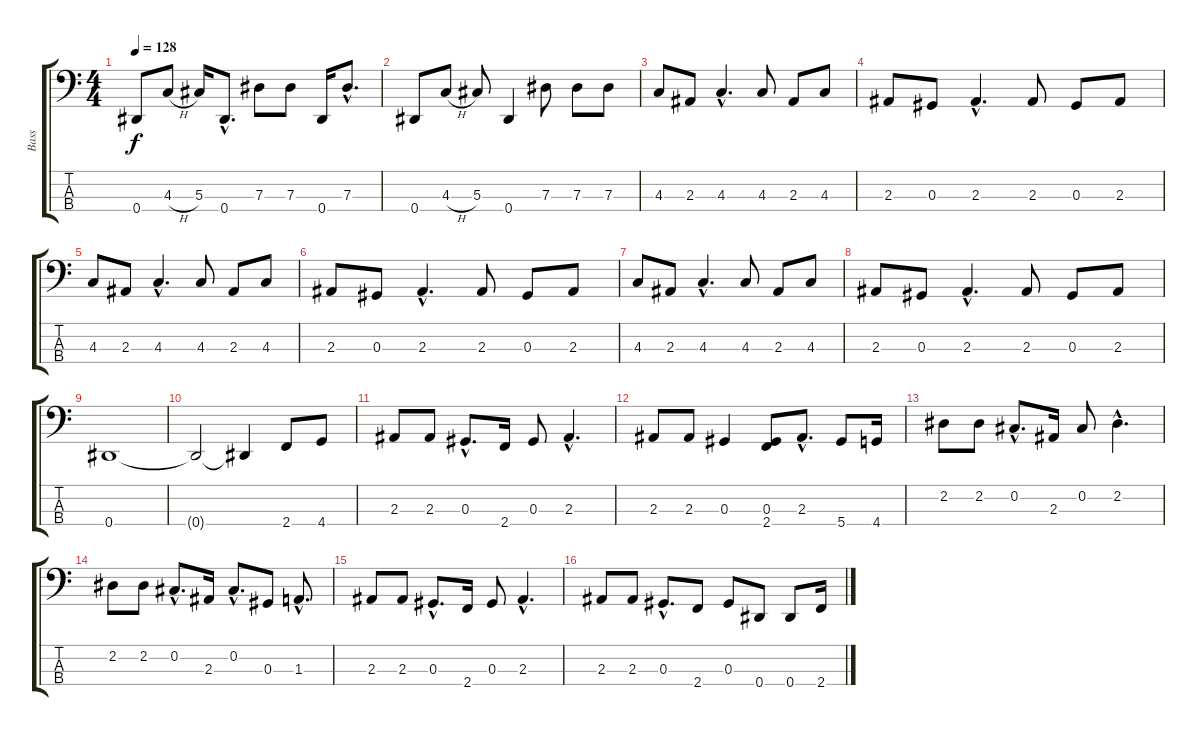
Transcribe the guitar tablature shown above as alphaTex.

\track ("Bass" "Bass") {instrument electricbasspick}
\staff {score tabs}
\tuning (Gb2 Db2 Ab1 Eb1) {hide}
\ts (4 4)
\tempo 128
\clef f4
\ks c
0.4.8{dy f} 4.3{h}.8 5.3.16 0.4{hac}.8{d} 7.3.8 7.3.8 0.4.16 7.3{hac}.8{d} |
0.4.8 4.3{h}.8 5.3.8 0.4.4 7.3.8 7.3.8 7.3.8 |
4.3.8 2.3.8 4.3{hac}.4{d} 4.3.8 2.3.8 4.3.8 |
2.3.8 0.3.8 2.3{hac}.4{d} 2.3.8 0.3.8 2.3.8 |
4.3.8 2.3.8 4.3{hac}.4{d} 4.3.8 2.3.8 4.3.8 |
2.3.8 0.3.8 2.3{hac}.4{d} 2.3.8 0.3.8 2.3.8 |
4.3.8 2.3.8 4.3{hac}.4{d} 4.3.8 2.3.8 4.3.8 |
2.3.8 0.3.8 2.3{hac}.4{d} 2.3.8 0.3.8 2.3.8 |
0.4.1 |
0.4{t}.2 0.4{t}.4 2.4.8 4.4.8 |
2.3.8 2.3.8 0.3{hac}.8{d} 2.4.16 0.3.8 2.3{hac}.4{d} |
2.3.8 2.3.8 0.3.4 (0.3 2.4).8 2.3{hac}.8{d} 5.4.8 4.4.16 |
2.2.8 2.2.8 0.2{hac}.8{d} 2.3.16 0.2.8 2.2{hac}.4{d} |
2.2.8 2.2.8 0.2{hac}.8{d} 2.3.16 0.2{hac}.8{d} 0.3.8 1.3{hac}.8{d} |
2.3.8 2.3.8 0.3{hac}.8{d} 2.4.16 0.3.8 2.3{hac}.4{d} |
2.3.8 2.3.8 0.3{hac}.8{d} 2.4.8 0.3.8 0.4.8 0.4.8 2.4.16
